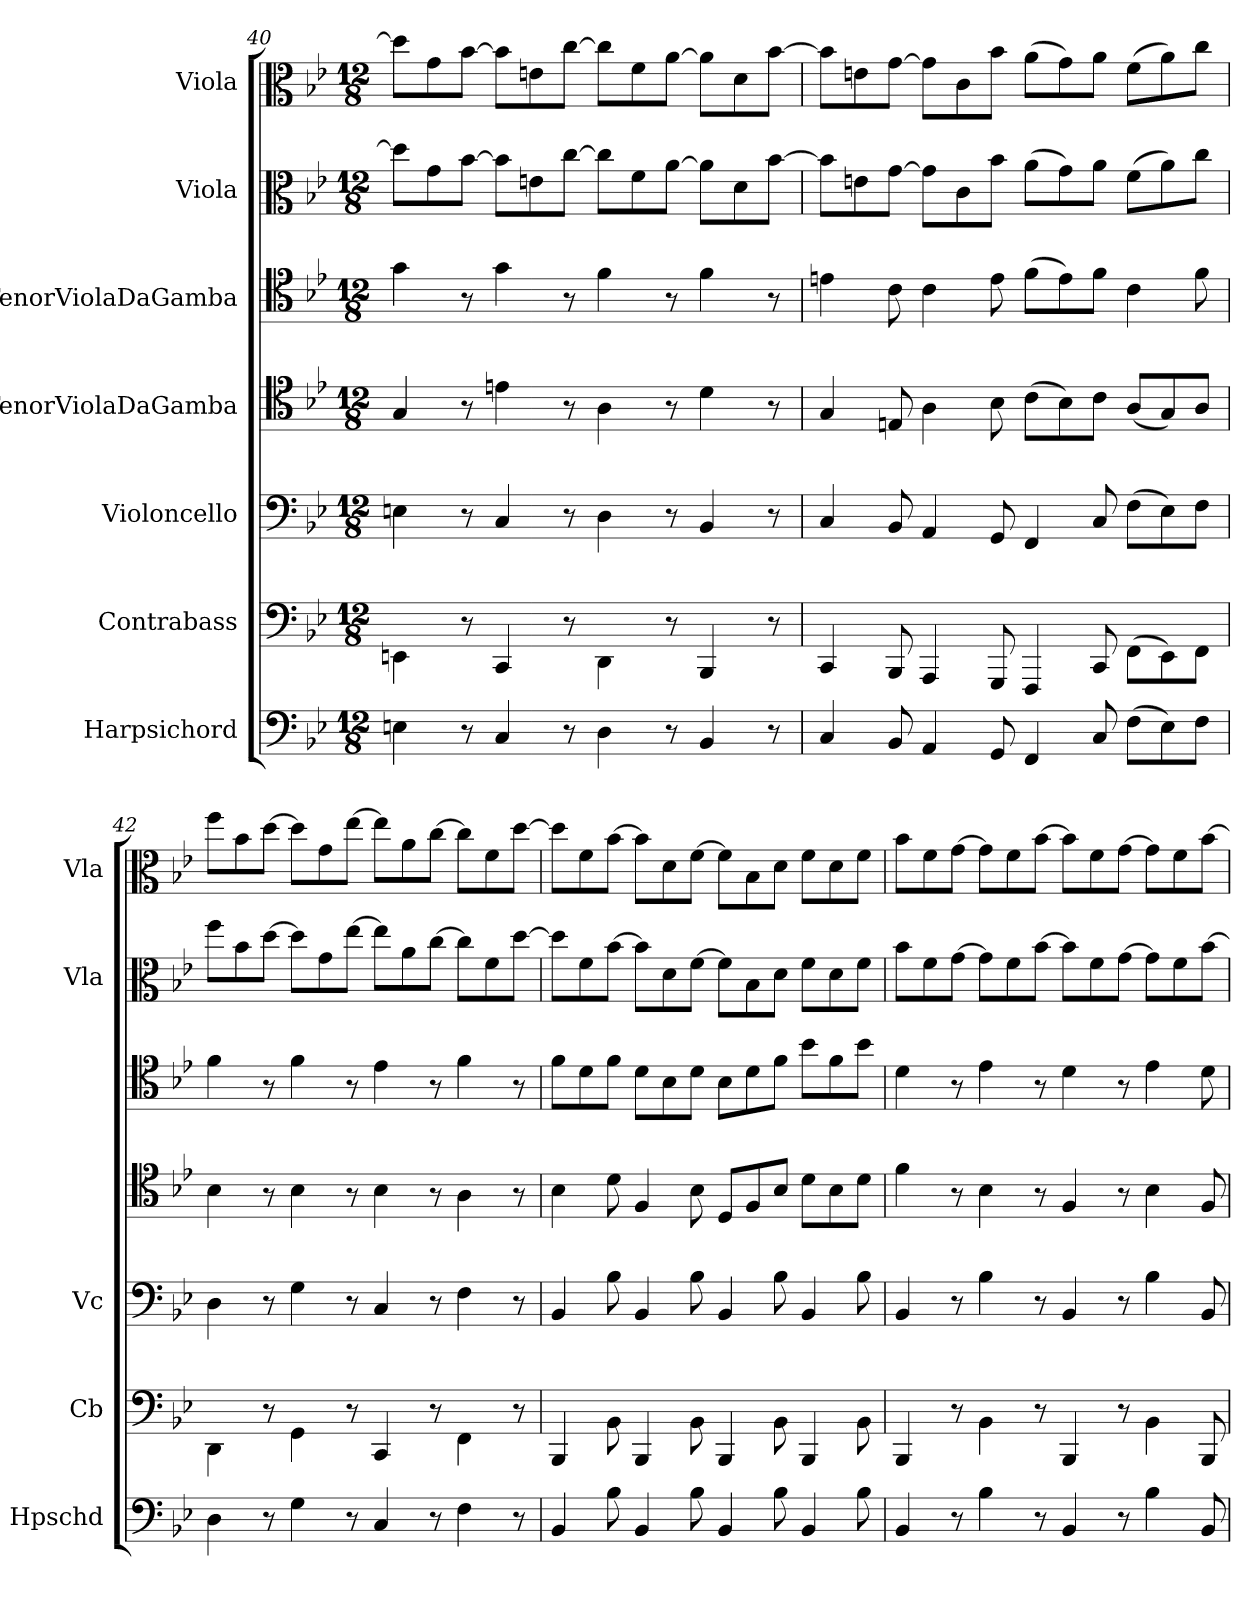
**kern	**kern	**kern	**kern	**kern	**kern	**kern
*part7	*part6	*part5	*part4	*part3	*part2	*part1
*staff7	*staff6	*staff5	*staff4	*staff3	*staff2	*staff1
*I"Harpsichord	*I"Contrabass	*I"Violoncello	*I"TenorViolaDaGamba	*I"TenorViolaDaGamba	*I"Viola	*I"Viola
*I'Hpschd	*I'Cb	*I'Vc	*	*	*I'Vla	*I'Vla
*clefF4	*clefF4	*clefF4	*clefC4	*clefC4	*clefC3	*clefC3
*k[b-e-]	*k[b-e-]	*k[b-e-]	*k[b-e-]	*k[b-e-]	*k[b-e-]	*k[b-e-]
*B-:	*B-:	*B-:	*B-:	*B-:	*B-:	*B-:
*M12/8	*M12/8	*M12/8	*M12/8	*M12/8	*M12/8	*M12/8
=40	=40	=40	=40	=40	=40	=40
4En\	4EEn\	4En\	4G/	4g\	8dd\L]	8dd\L]
.	.	.	.	.	8g\	8g\
8r	8r	8r	8r	8r	[8b-\J	[8b-\J
4C/	4CC/	4C/	4en\	4g\	8b-\L]	8b-\L]
.	.	.	.	.	8en\	8en\
8r	8r	8r	8r	8r	[8cc\J	[8cc\J
4D\	4DD\	4D\	4A\	4f\	8cc\L]	8cc\L]
.	.	.	.	.	8f\	8f\
8r	8r	8r	8r	8r	[8a\J	[8a\J
4BB-/	4BBB-/	4BB-/	4d\	4f\	8a\L]	8a\L]
.	.	.	.	.	8d\	8d\
8r	8r	8r	8r	8r	[8b-\J	[8b-\J
=41	=41	=41	=41	=41	=41	=41
4C/	4CC/	4C/	4G/	4en\	8b-\L]	8b-\L]
.	.	.	.	.	8en\	8en\
8BB-/	8BBB-/	8BB-/	8En/	8c\	[8g\J	[8g\J
4AA/	4AAA/	4AA/	4A\	4c\	8g\L]	8g\L]
.	.	.	.	.	8c\	8c\
8GG/	8GGG/	8GG/	8B-\	8e\	8b-\J	8b-\J
4FF/	4FFF/	4FF/	(8c\L	(8f\L	(8a\L	(8a\L
.	.	.	8B-\)	8e\)	8g\)	8g\)
8C/	8CC/	8C/	8c\J	8f\J	8a\J	8a\J
(8F\L	(8FF\L	(8F\L	(8A/L	4c\	(8f\L	(8f\L
8E-\)	8EE-\)	8E-\)	8G/)	.	8a\)	8a\)
8F\J	8FF\J	8F\J	8A/J	8f\	8cc\J	8cc\J
=42	=42	=42	=42	=42	=42	=42
4D\	4DD\	4D\	4B-\	4f\	8ff\L	8ff\L
.	.	.	.	.	8b-\	8b-\
8r	8r	8r	8r	8r	[8dd\J	[8dd\J
4G\	4GG\	4G\	4B-\	4f\	8dd\L]	8dd\L]
.	.	.	.	.	8g\	8g\
8r	8r	8r	8r	8r	[8ee-\J	[8ee-\J
4C/	4CC/	4C/	4B-\	4e-\	8ee-\L]	8ee-\L]
.	.	.	.	.	8a\	8a\
8r	8r	8r	8r	8r	[8cc\J	[8cc\J
4F\	4FF\	4F\	4A\	4f\	8cc\L]	8cc\L]
.	.	.	.	.	8f\	8f\
8r	8r	8r	8r	8r	[8dd\J	[8dd\J
=43	=43	=43	=43	=43	=43	=43
4BB-/	4BBB-/	4BB-/	4B-\	8f\L	8dd\L]	8dd\L]
.	.	.	.	8d\	8f\	8f\
8B-\	8BB-\	8B-\	8d\	8f\J	[8b-\J	[8b-\J
4BB-/	4BBB-/	4BB-/	4F/	8d\L	8b-\L]	8b-\L]
.	.	.	.	8B-\	8d\	8d\
8B-\	8BB-\	8B-\	8B-\	8d\J	[8f\J	[8f\J
4BB-/	4BBB-/	4BB-/	8D/L	8B-\L	8f\L]	8f\L]
.	.	.	8F/	8d\	8B-\	8B-\
8B-\	8BB-\	8B-\	8B-/J	8f\J	8d\J	8d\J
4BB-/	4BBB-/	4BB-/	8d\L	8b-\L	8f\L	8f\L
.	.	.	8B-\	8f\	8d\	8d\
8B-\	8BB-\	8B-\	8d\J	8b-\J	8f\J	8f\J
=44	=44	=44	=44	=44	=44	=44
4BB-/	4BBB-/	4BB-/	4f\	4d\	8b-\L	8b-\L
.	.	.	.	.	8f\	8f\
8r	8r	8r	8r	8r	[8g\J	[8g\J
4B-\	4BB-\	4B-\	4B-\	4e-\	8g\L]	8g\L]
.	.	.	.	.	8f\	8f\
8r	8r	8r	8r	8r	[8b-\J	[8b-\J
4BB-/	4BBB-/	4BB-/	4F/	4d\	8b-\L]	8b-\L]
.	.	.	.	.	8f\	8f\
8r	8r	8r	8r	8r	[8g\J	[8g\J
4B-\	4BB-\	4B-\	4B-\	4e-\	8g\L]	8g\L]
.	.	.	.	.	8f\	8f\
8BB-/	8BBB-/	8BB-/	8F/	8d\	[8b-\J	[8b-\J
=	=	=	=	=	=	=
*-	*-	*-	*-	*-	*-	*-
